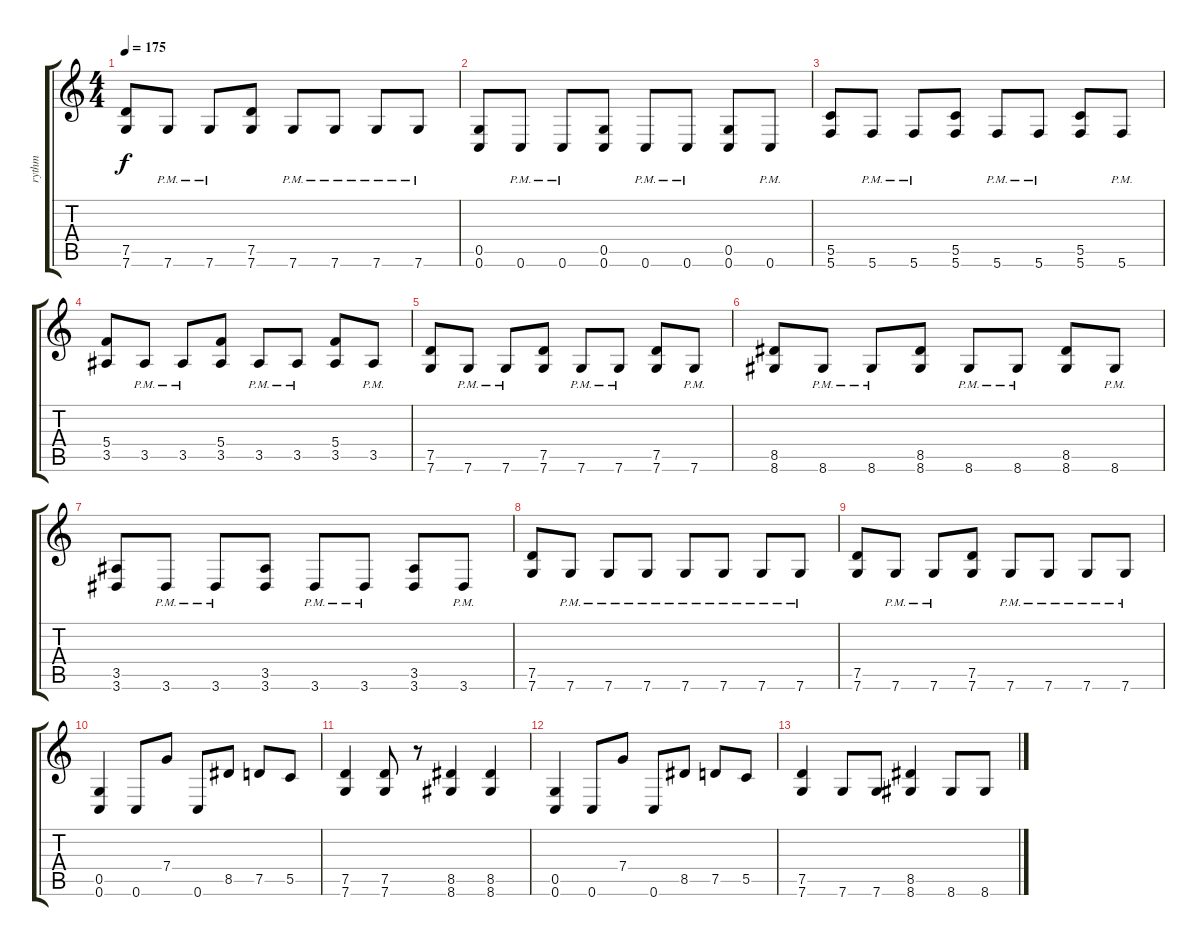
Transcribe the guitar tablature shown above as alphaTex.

\track ("rythm" "rythm") {instrument overdrivenguitar}
\staff {score tabs}
\tuning (D4 A3 F3 C3 G2 C2) {hide}
\ts (4 4)
\tempo 175
\clef g2
\ks c
(7.5 7.6).8{dy f} 7.6{pm}.8 7.6{pm}.8 (7.5 7.6).8 7.6{pm}.8 7.6{pm}.8 7.6{pm}.8 7.6{pm}.8 |
(0.5 0.6).8 0.6{pm}.8 0.6{pm}.8 (0.5 0.6).8 0.6{pm}.8 0.6{pm}.8 (0.5 0.6).8 0.6{pm}.8 |
(5.5 5.6).8 5.6{pm}.8 5.6{pm}.8 (5.5 5.6).8 5.6{pm}.8 5.6{pm}.8 (5.5 5.6).8 5.6{pm}.8 |
(5.4 3.5).8 3.5{pm}.8 3.5{pm}.8 (5.4 3.5).8 3.5{pm}.8 3.5{pm}.8 (5.4 3.5).8 3.5{pm}.8 |
(7.5 7.6).8 7.6{pm}.8 7.6{pm}.8 (7.5 7.6).8 7.6{pm}.8 7.6{pm}.8 (7.5 7.6).8 7.6{pm}.8 |
(8.5 8.6).8 8.6{pm}.8 8.6{pm}.8 (8.5 8.6).8 8.6{pm}.8 8.6{pm}.8 (8.5 8.6).8 8.6{pm}.8 |
(3.5 3.6).8 3.6{pm}.8 3.6{pm}.8 (3.5 3.6).8 3.6{pm}.8 3.6{pm}.8 (3.5 3.6).8 3.6{pm}.8 |
(7.5 7.6).8 7.6{pm}.8 7.6{pm}.8 7.6{pm}.8 7.6{pm}.8 7.6{pm}.8 7.6{pm}.8 7.6{pm}.8 |
(7.5 7.6).8 7.6{pm}.8 7.6{pm}.8 (7.5 7.6).8 7.6{pm}.8 7.6{pm}.8 7.6{pm}.8 7.6{pm}.8 |
(0.5 0.6).4 0.6.8 7.4.8 0.6.8 8.5.8 7.5.8 5.5.8 |
(7.5 7.6).4 (7.5 7.6).8 r.8 (8.5 8.6).4 (8.5 8.6).4 |
(0.5 0.6).4 0.6.8 7.4.8 0.6.8 8.5.8 7.5.8 5.5.8 |
(7.5 7.6).4 7.6.8 7.6.8 (8.5 8.6).4 8.6.8 8.6.8
